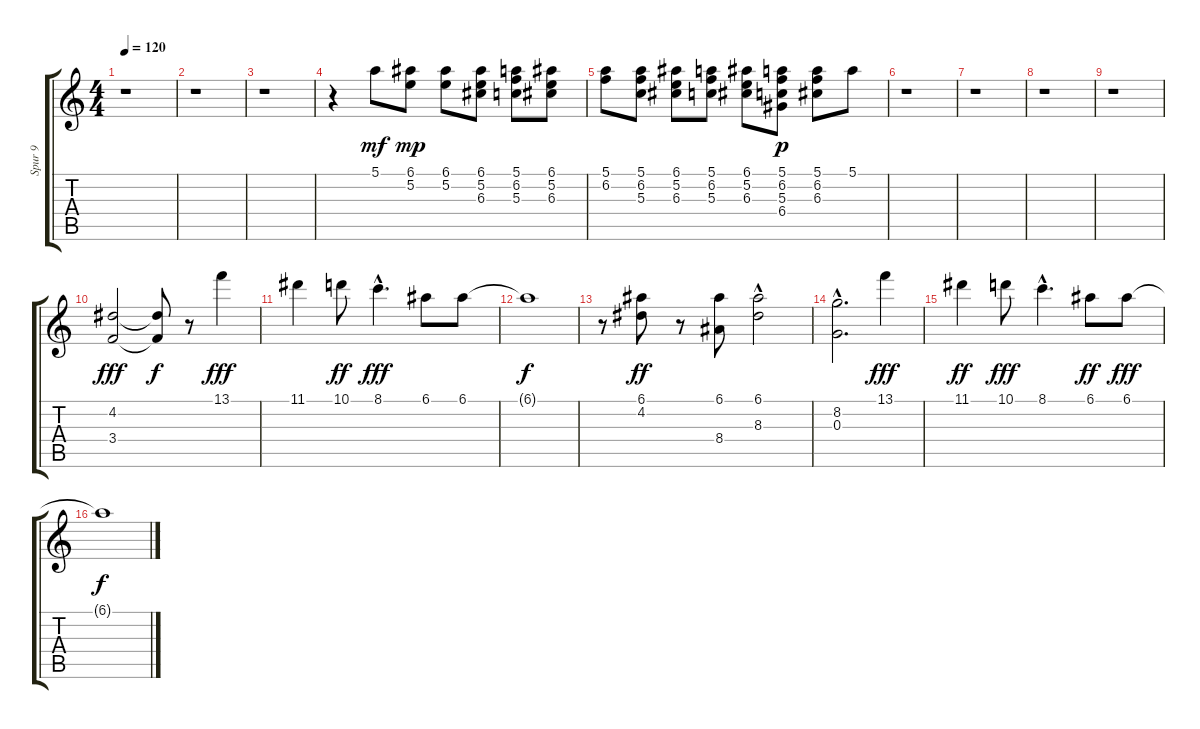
\track ("Spur 9" "Spur 9") {instrument overdrivenguitar}
\staff {score tabs}
\tuning (E4 B3 G3 D3 A2 E2) {hide}
\ts (4 4)
\tempo 120
\clef g2
\ks c
r.1{dy ff} |
r.1 |
r.1 |
r.4 5.1.8{dy mf} (6.1 5.2).8{dy mp} (6.1 5.2).8 (6.1 5.2 6.3).8 (5.1 6.2 5.3).8 (6.1 5.2 6.3).8 |
(5.1 6.2).8 (5.1 6.2 5.3).8 (6.1 5.2 6.3).8 (5.1 6.2 5.3).8 (6.1 5.2 6.3).8 (5.1 6.2 5.3 6.4).8{dy p} (5.1 6.2 6.3).8 5.1.8 |
r.1 |
r.1 |
r.1 |
r.1 |
(4.2 3.4).2{dy fff} (4.2{t} 3.4{t}).8{dy f} r.8 13.1.4{dy fff} |
11.1.4 10.1.8{dy ff} 8.1{hac}.4{d dy fff} 6.1.8 6.1.8 |
6.1{t}.1{dy f} |
r.8 (6.1 4.2).8{dy ff} r.8 (6.1 8.4).8 (6.1{hac} 8.3).2 |
(8.2{hac} 0.3).2{d} 13.1.4{dy fff} |
11.1.4{dy ff} 10.1.8{dy fff} 8.1{hac}.4{d} 6.1.8{dy ff} 6.1.8{dy fff} |
6.1{t}.1{dy f}
